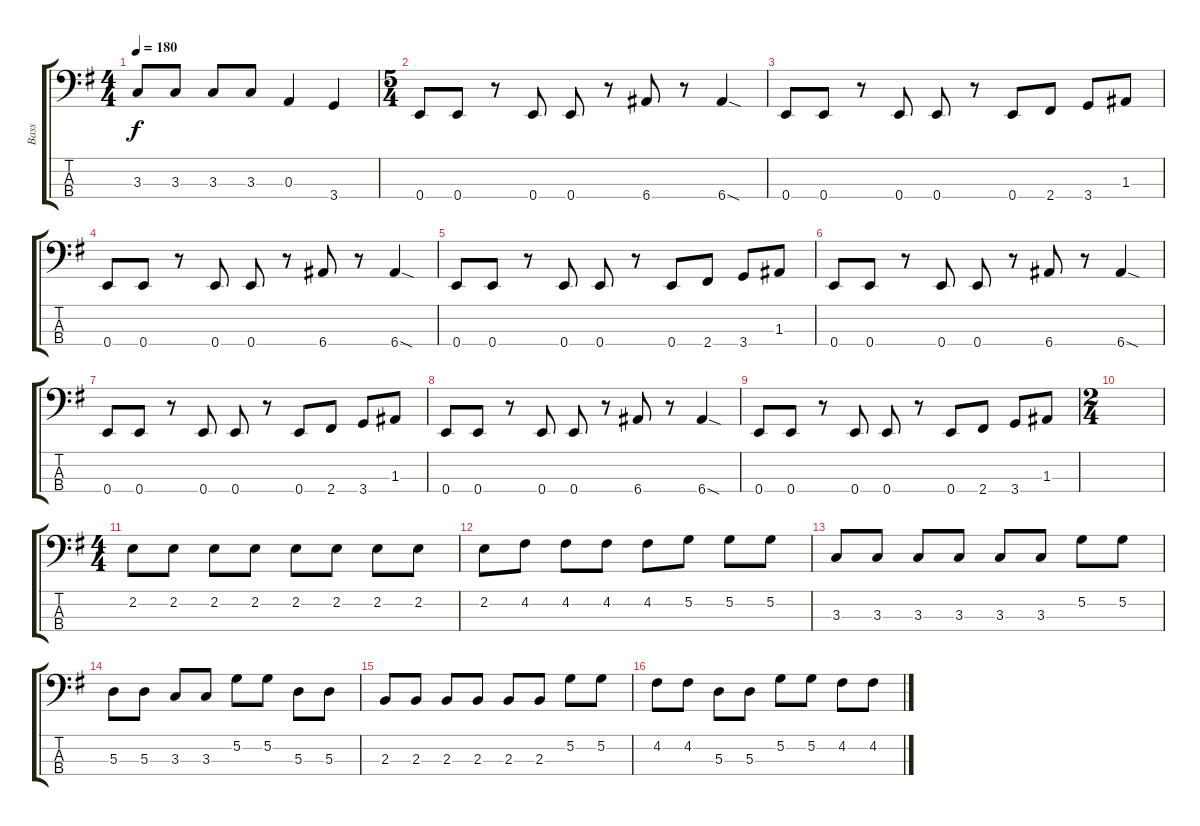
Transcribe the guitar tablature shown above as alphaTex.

\track ("Bass" "Bass") {instrument electricbassfinger}
\staff {score tabs}
\tuning (G2 D2 A1 E1) {hide}
\ts (4 4)
\tempo 180
\clef f4
\ks g
3.3.8{dy f} 3.3.8 3.3.8 3.3.8 0.3.4 3.4.4 |
\ts (5 4)
0.4.8 0.4.8 r.8 0.4.8 0.4.8 r.8 6.4.8 r.8 6.4{sod}.4 |
0.4.8 0.4.8 r.8 0.4.8 0.4.8 r.8 0.4.8 2.4.8 3.4.8 1.3.8 |
0.4.8 0.4.8 r.8 0.4.8 0.4.8 r.8 6.4.8 r.8 6.4{sod}.4 |
0.4.8 0.4.8 r.8 0.4.8 0.4.8 r.8 0.4.8 2.4.8 3.4.8 1.3.8 |
0.4.8 0.4.8 r.8 0.4.8 0.4.8 r.8 6.4.8 r.8 6.4{sod}.4 |
0.4.8 0.4.8 r.8 0.4.8 0.4.8 r.8 0.4.8 2.4.8 3.4.8 1.3.8 |
0.4.8 0.4.8 r.8 0.4.8 0.4.8 r.8 6.4.8 r.8 6.4{sod}.4 |
0.4.8 0.4.8 r.8 0.4.8 0.4.8 r.8 0.4.8 2.4.8 3.4.8 1.3.8 |
\ts (2 4)
|
\ts (4 4)
2.2.8 2.2.8 2.2.8 2.2.8 2.2.8 2.2.8 2.2.8 2.2.8 |
2.2.8 4.2.8 4.2.8 4.2.8 4.2.8 5.2.8 5.2.8 5.2.8 |
3.3.8 3.3.8 3.3.8 3.3.8 3.3.8 3.3.8 5.2.8 5.2.8 |
5.3.8 5.3.8 3.3.8 3.3.8 5.2.8 5.2.8 5.3.8 5.3.8 |
2.3.8 2.3.8 2.3.8 2.3.8 2.3.8 2.3.8 5.2.8 5.2.8 |
4.2.8 4.2.8 5.3.8 5.3.8 5.2.8 5.2.8 4.2.8 4.2.8
